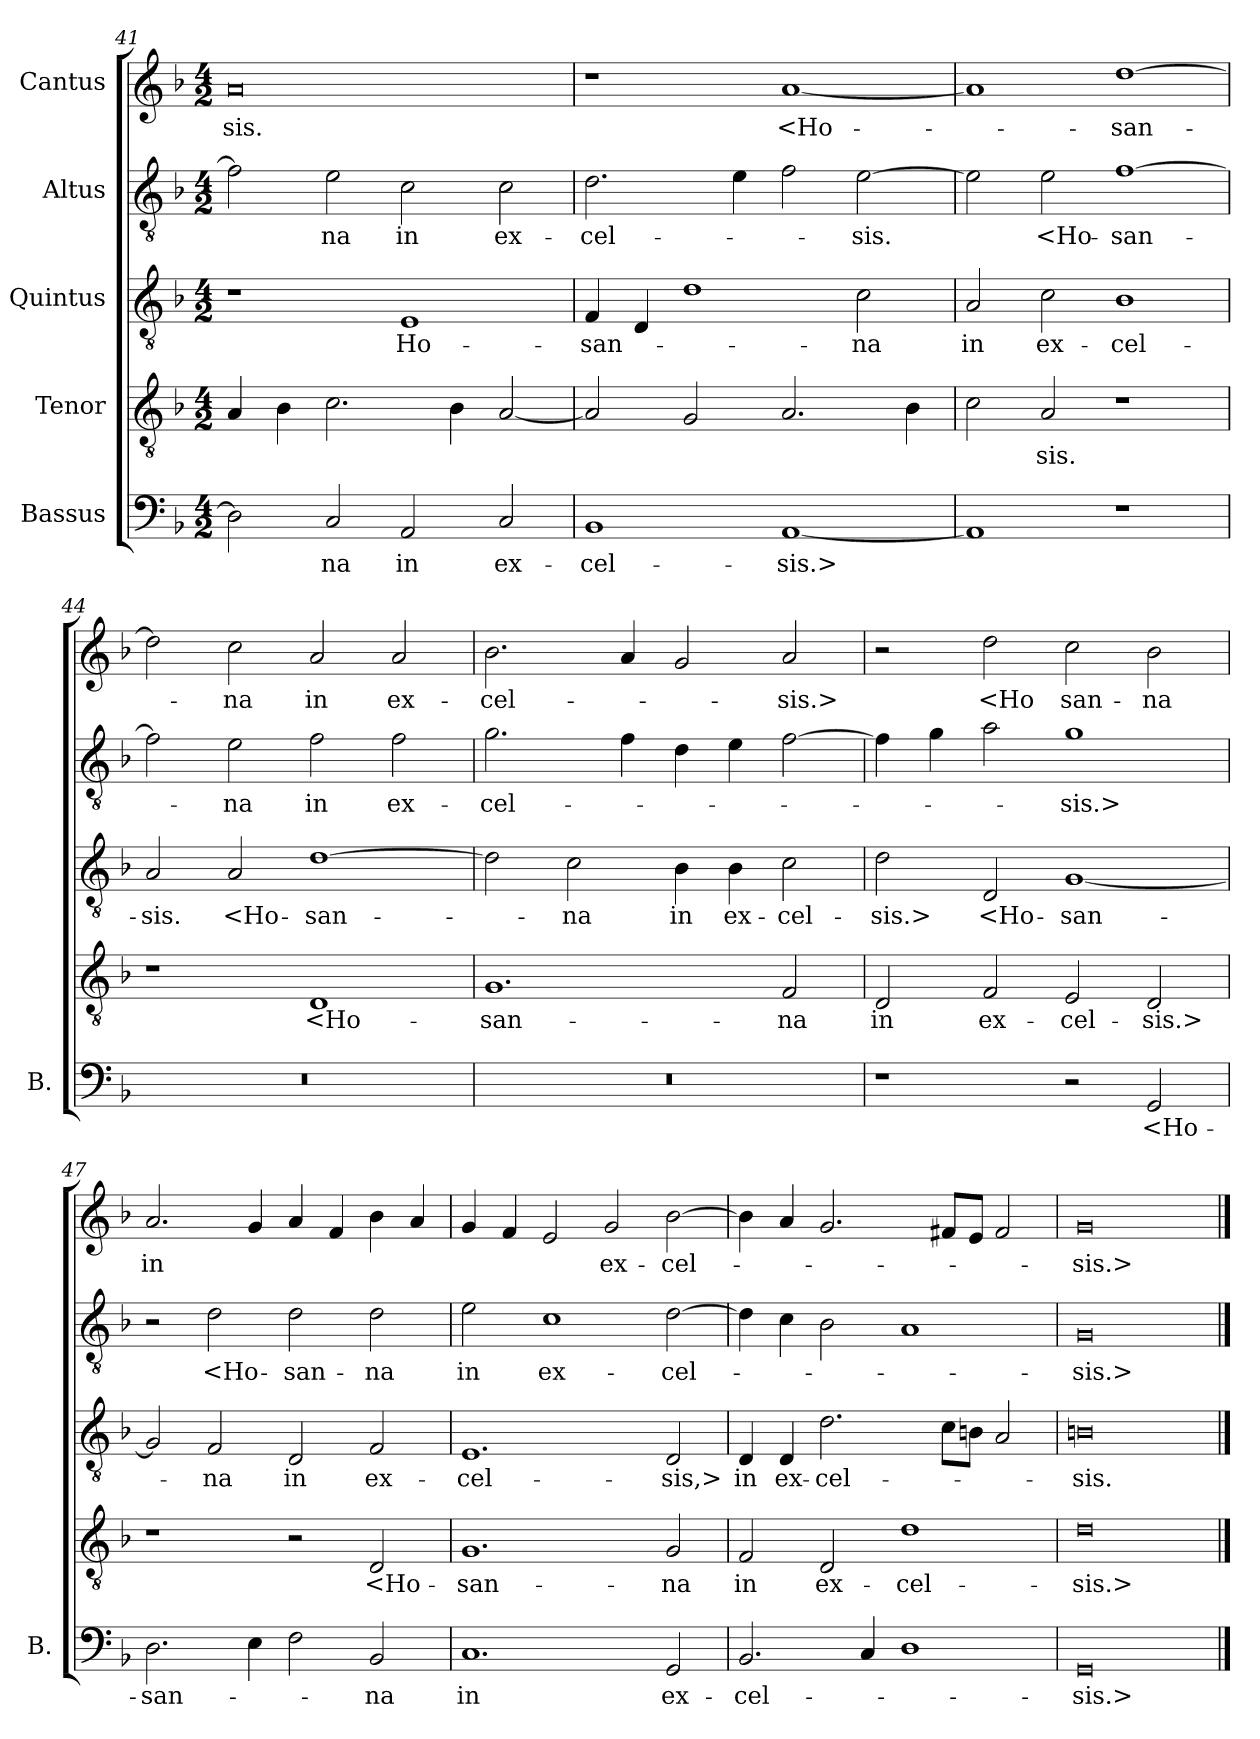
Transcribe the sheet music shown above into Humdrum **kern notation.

**kern	**text	**kern	**text	**kern	**text	**kern	**text	**kern	**text
*part5	*part5	*part4	*part4	*part3	*part3	*part2	*part2	*part1	*part1
*staff5	*staff5	*staff4	*staff4	*staff3	*staff3	*staff2	*staff2	*staff1	*staff1
*I"Bassus	*	*I"Tenor	*	*I"Quintus	*	*I"Altus	*	*I"Cantus	*
*I'B.	*	*	*	*	*	*	*	*	*
*clefF4	*	*clefGv2	*	*clefGv2	*	*clefGv2	*	*clefG2	*
*	*	*ITrd7c12	*	*ITrd7c12	*	*ITrd7c12	*	*	*
*k[b-]	*	*k[b-]	*	*k[b-]	*	*k[b-]	*	*k[b-]	*
*F:	*	*F:	*	*F:	*	*F:	*	*F:	*
*M4/2	*	*M4/2	*	*M4/2	*	*M4/2	*	*M4/2	*
=41	=41	=41	=41	=41	=41	=41	=41	=41	=41
2D\]	.	4AA/	.	1r	.	2F\]	.	0a/	-sis.
.	.	4BB-\	.	.	.	.	.	.	.
2C/	-na	2.C\	.	.	.	2E\	-na	.	.
2AA/	in	.	.	1EE/	Ho-	2C\	in	.	.
.	.	4BB-\	.	.	.	.	.	.	.
2C/	ex-	[2AA/	.	.	.	2C\	ex-	.	.
=42	=42	=42	=42	=42	=42	=42	=42	=42	=42
1BB-/	-cel-	2AA/]	.	4FF/	-san-	2.D\	-cel-	1r	.
.	.	.	.	4DD/	.	.	.	.	.
.	.	2GG/	.	1D\	.	.	.	.	.
.	.	.	.	.	.	4E\	.	.	.
[1AA/	-sis.>	2.AA/	.	.	.	2F\	.	[1a/	<Ho-
.	.	.	.	2C\	-na	[2E\	-sis.	.	.
.	.	4BB-\	.	.	.	.	.	.	.
=43	=43	=43	=43	=43	=43	=43	=43	=43	=43
1AA/]	.	2C\	.	2AA/	in	2E\]	.	1a/]	.
.	.	2AA/	-sis.	2C\	ex-	2E\	<Ho-	.	.
1r	.	1r	.	1BB-\	-cel-	[1F\	-san-	[1dd\	-san-
=44	=44	=44	=44	=44	=44	=44	=44	=44	=44
0r	.	1r	.	2AA/	-sis.	2F\]	.	2dd\]	.
.	.	.	.	2AA/	<Ho-	2E\	-na	2cc\	-na
.	.	1DD/	<Ho-	[1D\	-san-	2F\	in	2a/	in
.	.	.	.	.	.	2F\	ex-	2a/	ex-
=45	=45	=45	=45	=45	=45	=45	=45	=45	=45
0r	.	1.GG/	-san-	2D\]	.	2.G\	-cel-	2.b-\	-cel-
.	.	.	.	2C\	-na	.	.	.	.
.	.	.	.	.	.	4F\	.	4a/	.
.	.	.	.	4BB-\	in	4D\	.	2g/	.
.	.	.	.	4BB-\	ex-	4E\	.	.	.
.	.	2FF/	-na	2C\	-cel-	[2F\	.	2a/	-sis.>
=46	=46	=46	=46	=46	=46	=46	=46	=46	=46
1r	.	2DD/	in	2D\	-sis.>	4F\]	.	2r	.
.	.	.	.	.	.	4G\	.	.	.
.	.	2FF/	ex-	2DD/	<Ho-	2A\	.	2dd\	<Ho
2r	.	2EE/	-cel-	[1GG/	-san-	1G\	-sis.>	2cc\	san-
2GG/	<Ho-	2DD/	-sis.>	.	.	.	.	2b-\	-na
=47	=47	=47	=47	=47	=47	=47	=47	=47	=47
2.D\	-san-	1r	.	2GG/]	.	2r	.	2.a/	in
.	.	.	.	2FF/	-na	2D\	<Ho-	.	.
4E\	.	.	.	.	.	.	.	4g/	.
2F\	.	2r	.	2DD/	in	2D\	-san-	4a/	.
.	.	.	.	.	.	.	.	4f/	.
2BB-/	-na	2DD/	<Ho-	2FF/	ex-	2D\	-na	4b-\	.
.	.	.	.	.	.	.	.	4a/	.
=48	=48	=48	=48	=48	=48	=48	=48	=48	=48
1.C/	in	1.GG/	-san-	1.EE/	-cel-	2E\	in	4g/	.
.	.	.	.	.	.	.	.	4f/	.
.	.	.	.	.	.	1C\	ex-	2e/	.
.	.	.	.	.	.	.	.	2g/	ex-
2GG/	ex-	2GG/	-na	2DD/	-sis,>	[2D\	-cel-	[2b-\	-cel-
=49	=49	=49	=49	=49	=49	=49	=49	=49	=49
2.BB-/	-cel-	2FF/	in	4DD/	in	4D\]	.	4b-\]	.
.	.	.	.	4DD/	ex-	4C\	.	4a/	.
.	.	2DD/	ex-	2.D\	-cel-	2BB-\	.	2.g/	.
4C/	.	.	.	.	.	.	.	.	.
1D\	.	1D\	-cel-	.	.	1AA/	.	.	.
.	.	.	.	8C\L	.	.	.	8f#/L	.
.	.	.	.	8BB\J	.	.	.	8e/J	.
.	.	.	.	2AA/	.	.	.	2f#/	.
=50	=50	=50	=50	=50	=50	=50	=50	=50	=50
0GG/	-sis.>	0D\	-sis.>	0BBn\	-sis.	0GG/	-sis.>	0g/	-sis.>
==	==	==	==	==	==	==	==	==	==
*-	*-	*-	*-	*-	*-	*-	*-	*-	*-
